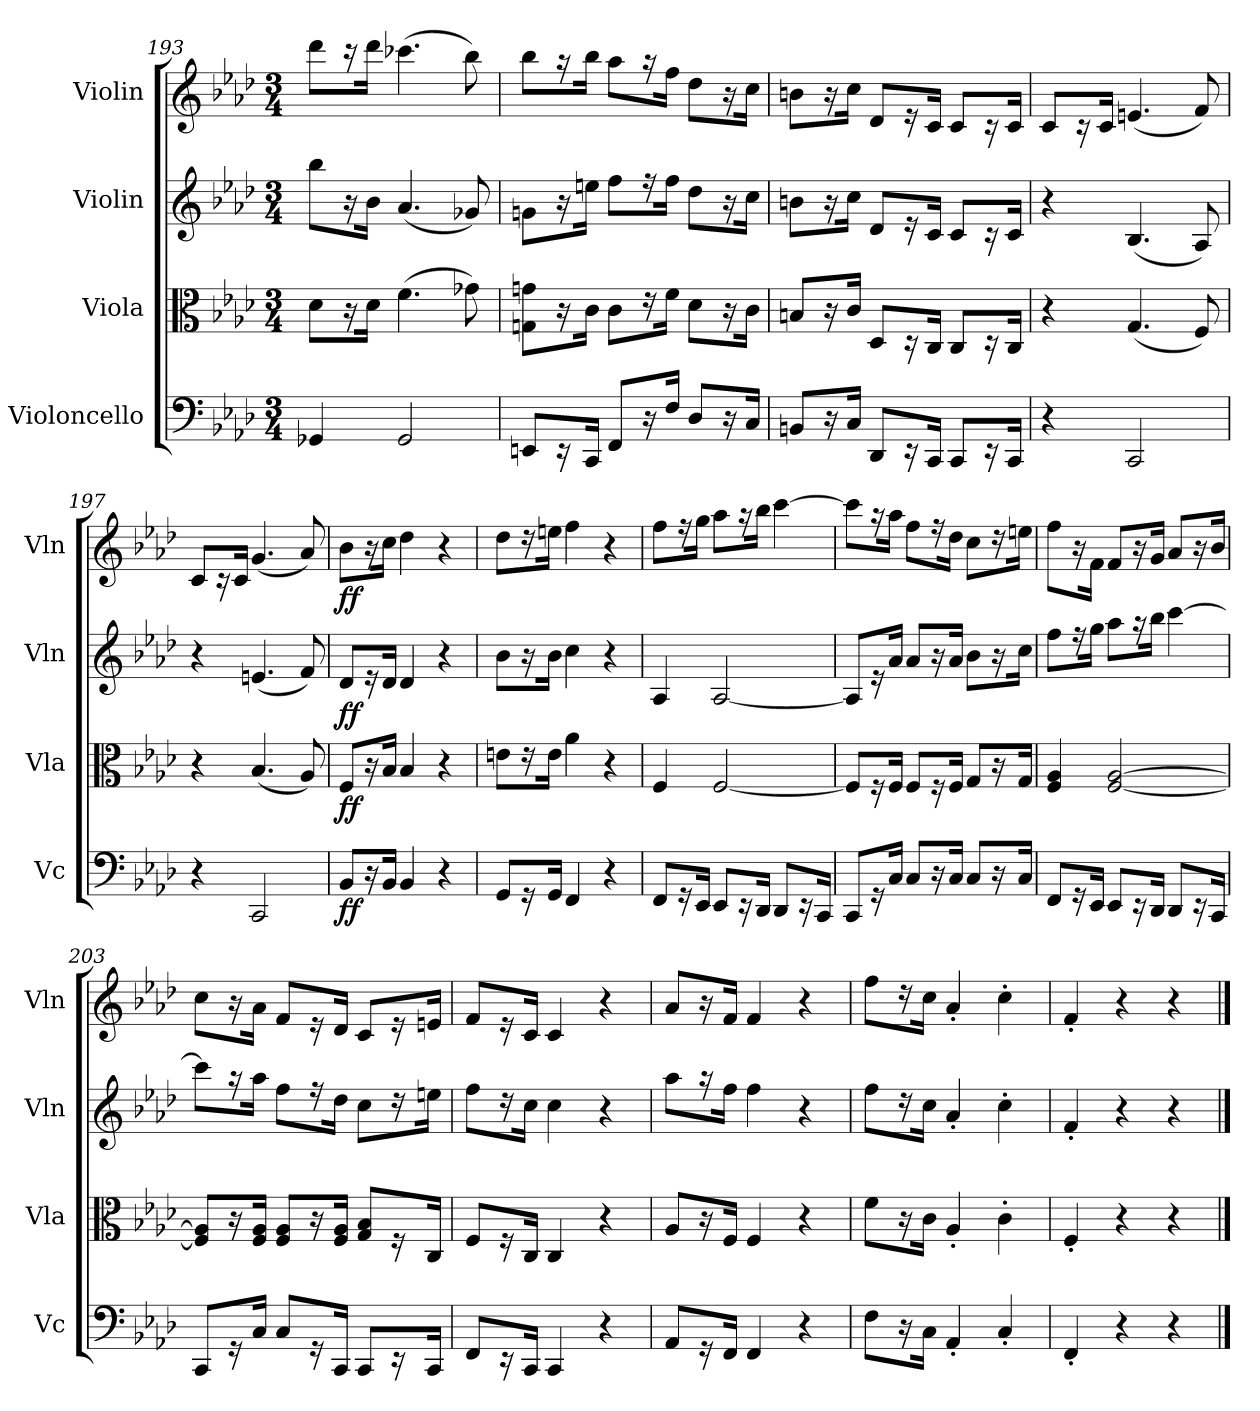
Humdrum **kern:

**kern	**dynam	**kern	**dynam	**kern	**dynam	**kern	**dynam
*part4	*part4	*part3	*part3	*part2	*part2	*part1	*part1
*staff4	*staff4	*staff3	*staff3	*staff2	*staff2	*staff1	*staff1
*I"Violoncello	*	*I"Viola	*	*I"Violin	*	*I"Violin	*
*I'Vc	*	*I'Vla	*	*I'Vln	*	*I'Vln	*
*clefF4	*	*clefC3	*	*clefG2	*	*clefG2	*
*k[b-e-a-d-]	*	*k[b-e-a-d-]	*	*k[b-e-a-d-]	*	*k[b-e-a-d-]	*
*M3/4	*	*M3/4	*	*M3/4	*	*M3/4	*
=193	=193	=193	=193	=193	=193	=193	=193
4GG-X/	.	8d-\L	.	8bb-\L	.	8ddd-\L	.
.	.	16r	.	16r	.	16r	.
.	.	16d-\Jk	.	16b-\Jk	.	16ddd-\Jk	.
2GG-/	.	(4.f\	.	(4.a-/	.	(4.ccc-X\	.
.	.	8g-X\)	.	8g-X/)	.	8bb-\)	.
=194	=194	=194	=194	=194	=194	=194	=194
8EEn/L	.	8Gn\ 8gn\L	.	8gn\L	.	8bb-\L	.
16r	.	16r	.	16r	.	16r	.
16CC/Jk	.	16c\Jk	.	16een\Jk	.	16bb-\Jk	.
8FF/L	.	8c\L	.	8ff\L	.	8aa-\L	.
16r	.	16r	.	16r	.	16r	.
16F/Jk	.	16f\Jk	.	16ff\Jk	.	16ff\Jk	.
8D-/L	.	8d-\L	.	8dd-\L	.	8dd-\L	.
16r	.	16r	.	16r	.	16r	.
16C/Jk	.	16c\Jk	.	16cc\Jk	.	16cc\Jk	.
=195	=195	=195	=195	=195	=195	=195	=195
8BBn/L	.	8Bn/L	.	8bn\L	.	8bn\L	.
16r	.	16r	.	16r	.	16r	.
16C/Jk	.	16c/Jk	.	16cc\Jk	.	16cc\Jk	.
8DD-/L	.	8D-/L	.	8d-/L	.	8d-/L	.
16r	.	16r	.	16r	.	16r	.
16CC/Jk	.	16C/Jk	.	16c/Jk	.	16c/Jk	.
8CC/L	.	8C/L	.	8c/L	.	8c/L	.
16r	.	16r	.	16r	.	16r	.
16CC/Jk	.	16C/Jk	.	16c/Jk	.	16c/Jk	.
=196	=196	=196	=196	=196	=196	=196	=196
4r	.	4r	.	4r	.	8c/L	.
.	.	.	.	.	.	16r	.
.	.	.	.	.	.	16c/Jk	.
2CC/	.	(4.G/	.	(4.B-/	.	(4.en/	.
.	.	8F/)	.	8A-/)	.	8f/)	.
=197	=197	=197	=197	=197	=197	=197	=197
4r	.	4r	.	4r	.	8c/L	.
.	.	.	.	.	.	16r	.
.	.	.	.	.	.	16c/Jk	.
2CC/	.	(4.B-/	.	(4.en/	.	(4.g/	.
.	.	8A-/)	.	8f/)	.	8a-/)	.
=198	=198	=198	=198	=198	=198	=198	=198
8BB-/L	ff	8F/L	ff	8d-/L	ff	8b-\L	ff
16r	.	16r	.	16r	.	16r	.
16BB-/Jk	.	16B-/Jk	.	16d-/Jk	.	16cc\Jk	.
4BB-/	.	4B-/	.	4d-/	.	4dd-\	.
4r	.	4r	.	4r	.	4r	.
=199	=199	=199	=199	=199	=199	=199	=199
8GG/L	.	8en\L	.	8b-\L	.	8dd-\L	.
16r	.	16r	.	16r	.	16r	.
16GG/Jk	.	16e\Jk	.	16b-\Jk	.	16een\Jk	.
4FF/	.	4a-\	.	4cc\	.	4ff\	.
4r	.	4r	.	4r	.	4r	.
=200	=200	=200	=200	=200	=200	=200	=200
8FF/L	.	4F/	.	4A-/	.	8ff\L	.
16r	.	.	.	.	.	16r	.
16EE-/Jk	.	.	.	.	.	16gg\Jk	.
8EE-/L	.	[2F/	.	[2A-/	.	8aa-\L	.
16r	.	.	.	.	.	16r	.
16DD-/Jk	.	.	.	.	.	16bb-\Jk	.
8DD-/L	.	.	.	.	.	[4ccc\	.
16r	.	.	.	.	.	.	.
16CC/Jk	.	.	.	.	.	.	.
=201	=201	=201	=201	=201	=201	=201	=201
8CC/L	.	8F/L]	.	8A-/L]	.	8ccc\L]	.
16r	.	16r	.	16r	.	16r	.
16C/Jk	.	16F/Jk	.	16a-/Jk	.	16aa-\Jk	.
8C/L	.	8F/L	.	8a-/L	.	8ff\L	.
16r	.	16r	.	16r	.	16r	.
16C/Jk	.	16F/Jk	.	16a-/Jk	.	16dd-\Jk	.
8C/L	.	8G/L	.	8b-\L	.	8cc\L	.
16r	.	16r	.	16r	.	16r	.
16C/Jk	.	16G/Jk	.	16cc\Jk	.	16een\Jk	.
=202	=202	=202	=202	=202	=202	=202	=202
8FF/L	.	4F/ 4A-/	.	8ff\L	.	8ff\L	.
16r	.	.	.	16r	.	16r	.
16EE-/Jk	.	.	.	16gg\Jk	.	16f\Jk	.
8EE-/L	.	[2F/ [2A-/	.	8aa-\L	.	8f/L	.
16r	.	.	.	16r	.	16r	.
16DD-/Jk	.	.	.	16bb-\Jk	.	16g/Jk	.
8DD-/L	.	.	.	[4ccc\	.	8a-/L	.
16r	.	.	.	.	.	16r	.
16CC/Jk	.	.	.	.	.	16b-/Jk	.
=203	=203	=203	=203	=203	=203	=203	=203
8CC/L	.	8F]/ 8A-]/L	.	8ccc\L]	.	8cc\L	.
16r	.	16r	.	16r	.	16r	.
16C/Jk	.	16F/ 16A-/Jk	.	16aa-\Jk	.	16a-\Jk	.
8C/L	.	8F/ 8A-/L	.	8ff\L	.	8f/L	.
16r	.	16r	.	16r	.	16r	.
16CC/Jk	.	16F/ 16A-/Jk	.	16dd-\Jk	.	16d-/Jk	.
8CC/L	.	8G/ 8B-/L	.	8cc\L	.	8c/L	.
16r	.	16r	.	16r	.	16r	.
16CC/Jk	.	16C/Jk	.	16een\Jk	.	16en/Jk	.
=204	=204	=204	=204	=204	=204	=204	=204
8FF/L	.	8F/L	.	8ff\L	.	8f/L	.
16r	.	16r	.	16r	.	16r	.
16CC/Jk	.	16C/Jk	.	16cc\Jk	.	16c/Jk	.
4CC/	.	4C/	.	4cc\	.	4c/	.
4r	.	4r	.	4r	.	4r	.
=205	=205	=205	=205	=205	=205	=205	=205
8AA-/L	.	8A-/L	.	8aa-\L	.	8a-/L	.
16r	.	16r	.	16r	.	16r	.
16FF/Jk	.	16F/Jk	.	16ff\Jk	.	16f/Jk	.
4FF/	.	4F/	.	4ff\	.	4f/	.
4r	.	4r	.	4r	.	4r	.
=206	=206	=206	=206	=206	=206	=206	=206
8F\L	.	8f\L	.	8ff\L	.	8ff\L	.
16r	.	16r	.	16r	.	16r	.
16C\Jk	.	16c\Jk	.	16cc\Jk	.	16cc\Jk	.
4AA-'/	.	4A-'/	.	4a-'/	.	4a-'/	.
4C'/	.	4c'\	.	4cc'\	.	4cc'\	.
=207	=207	=207	=207	=207	=207	=207	=207
4FF'/	.	4F'/	.	4f'/	.	4f'/	.
4r	.	4r	.	4r	.	4r	.
4r	.	4r	.	4r	.	4r	.
==	==	==	==	==	==	==	==
*-	*-	*-	*-	*-	*-	*-	*-
